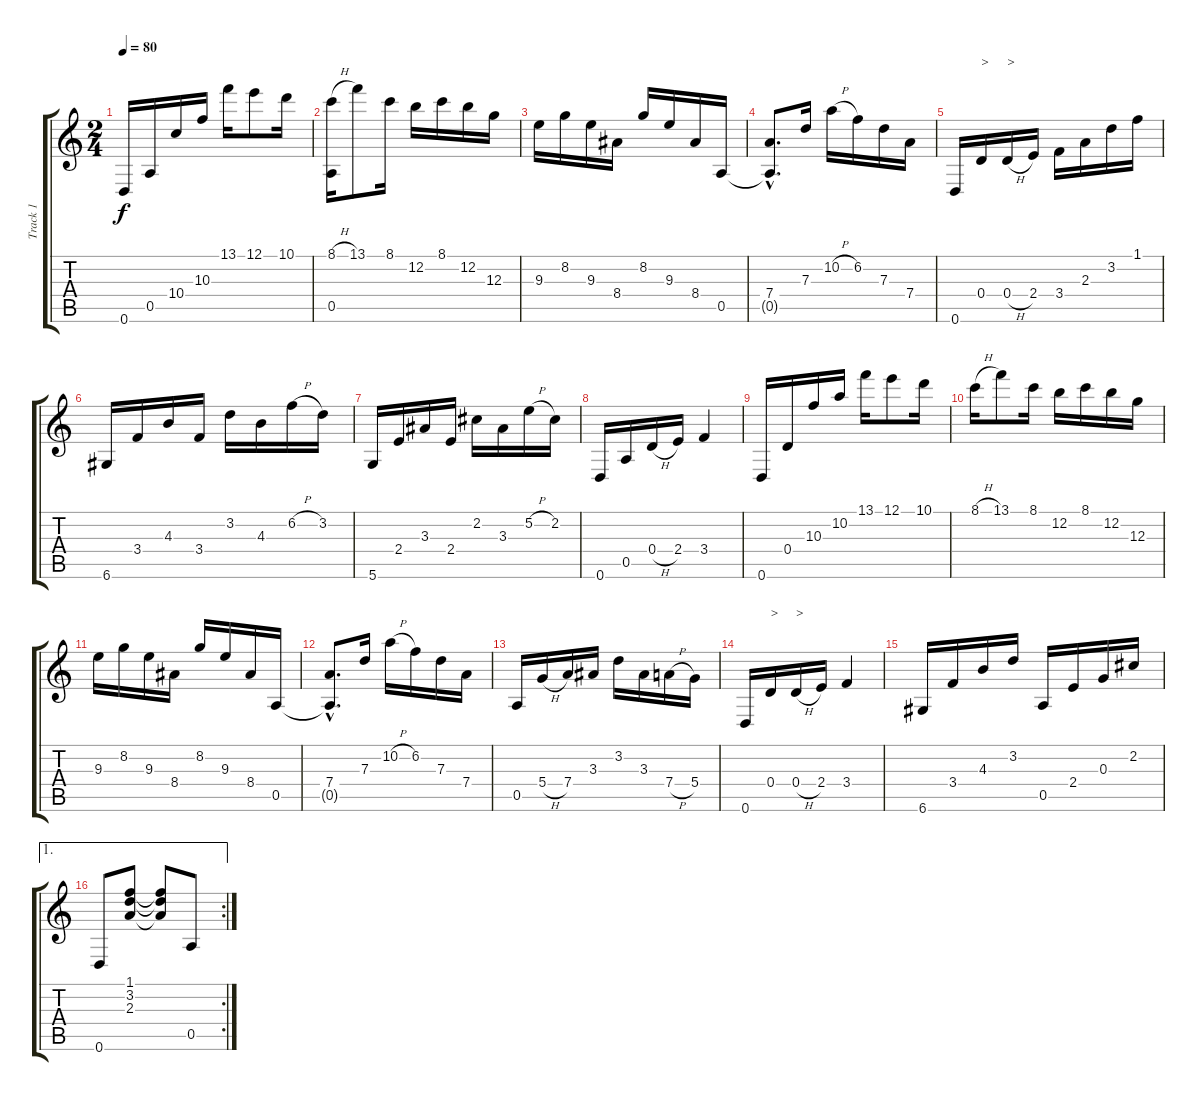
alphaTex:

\track ("Track 1" "Track 1") {instrument acousticguitarnylon}
\staff {score tabs}
\tuning (E4 B3 G3 D3 A2 D2) {hide}
\ts (2 4)
\tempo 80
\clef g2
\ks c
0.6.16{dy f instrument acousticguitarnylon} 0.5.16 10.4.16 10.3.16 13.1.16 12.1.8 10.1.16 |
(8.1{h} 0.5).16 13.1.8 8.1.16 12.2.16 8.1.16 12.2.16 12.3.16 |
9.3.16 8.2.16 9.3.16 8.4.16 8.2.16 9.3.16 8.4.16 0.5.16 |
(7.4{hac} 0.5{hac t}).8{d} 7.3.16 10.2{h}.16 6.2.16 7.3.16 7.4.16 |
0.6.16 0.4.16{txt ">"} 0.4{h}.16{txt ">"} 2.4.16 3.4.16 2.3.16 3.2.16 1.1.16 |
6.6.16 3.4.16 4.3.16 3.4.16 3.2.16 4.3.16 6.2{h}.16 3.2.16 |
5.6.16 2.4.16 3.3.16 2.4.16 2.2.16 3.3.16 5.2{h}.16 2.2.16 |
0.6.16 0.5.16 0.4{h}.16 2.4.16 3.4.4 |
0.6.16 0.4.16 10.3.16 10.2.16 13.1.16 12.1.8 10.1.16 |
8.1{h}.16 13.1.8 8.1.16 12.2.16 8.1.16 12.2.16 12.3.16 |
9.3.16 8.2.16 9.3.16 8.4.16 8.2.16 9.3.16 8.4.16 0.5.16 |
(7.4{hac} 0.5{hac t}).8{d} 7.3.16 10.2{h}.16 6.2.16 7.3.16 7.4.16 |
0.5.16 5.4{h}.16 7.4.16 3.3.16 3.2.16 3.3.16 7.4{h}.16 5.4.16 |
0.6.16 0.4.16{txt ">"} 0.4{h}.16{txt ">"} 2.4.16 3.4.4 |
6.6.16 3.4.16 4.3.16 3.2.16 0.5.16 2.4.16 0.3.16 2.2.16 |
\ae 1
\rc 2
0.6.8 (1.1 3.2 2.3).8 (1.1{t} 3.2{t} 2.3{t}).8 0.5.8
